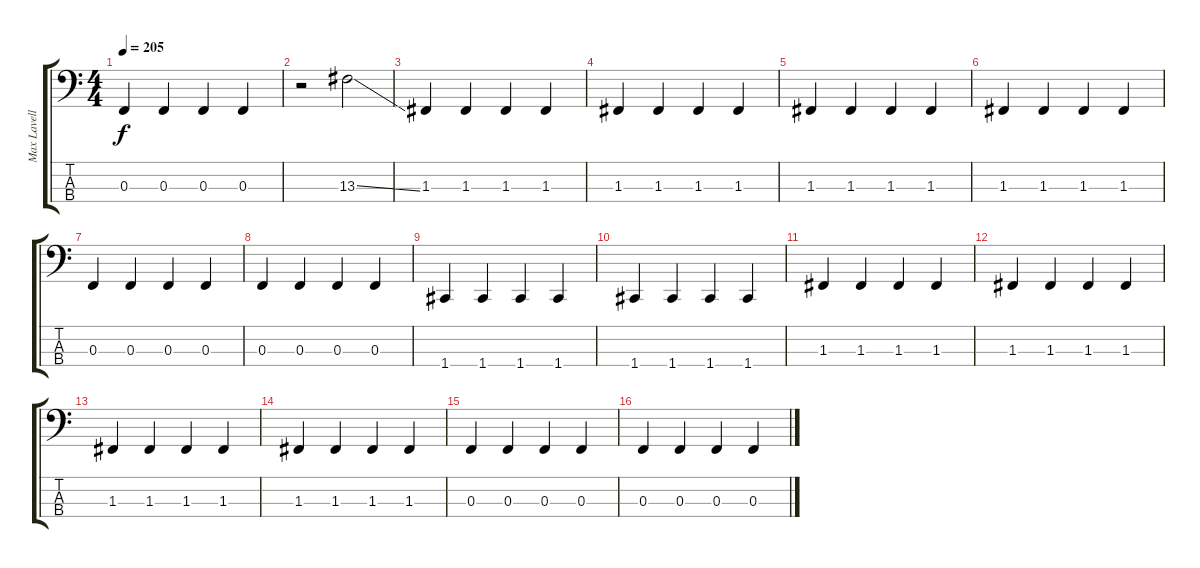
\track ("Max Lavelle" "Max Lavell") {instrument electricbasspick}
\staff {score tabs}
\tuning (Eb2 Bb1 F1 C1) {hide}
\ts (4 4)
\tempo 205
\clef f4
\ks c
0.3.4{dy f} 0.3.4 0.3.4 0.3.4 |
r.2 13.3{ss}.2 |
1.3.4 1.3.4 1.3.4 1.3.4 |
1.3.4 1.3.4 1.3.4 1.3.4 |
1.3.4 1.3.4 1.3.4 1.3.4 |
1.3.4 1.3.4 1.3.4 1.3.4 |
0.3.4 0.3.4 0.3.4 0.3.4 |
0.3.4 0.3.4 0.3.4 0.3.4 |
1.4.4 1.4.4 1.4.4 1.4.4 |
1.4.4 1.4.4 1.4.4 1.4.4 |
1.3.4 1.3.4 1.3.4 1.3.4 |
1.3.4 1.3.4 1.3.4 1.3.4 |
1.3.4 1.3.4 1.3.4 1.3.4 |
1.3.4 1.3.4 1.3.4 1.3.4 |
0.3.4 0.3.4 0.3.4 0.3.4 |
0.3.4 0.3.4 0.3.4 0.3.4
